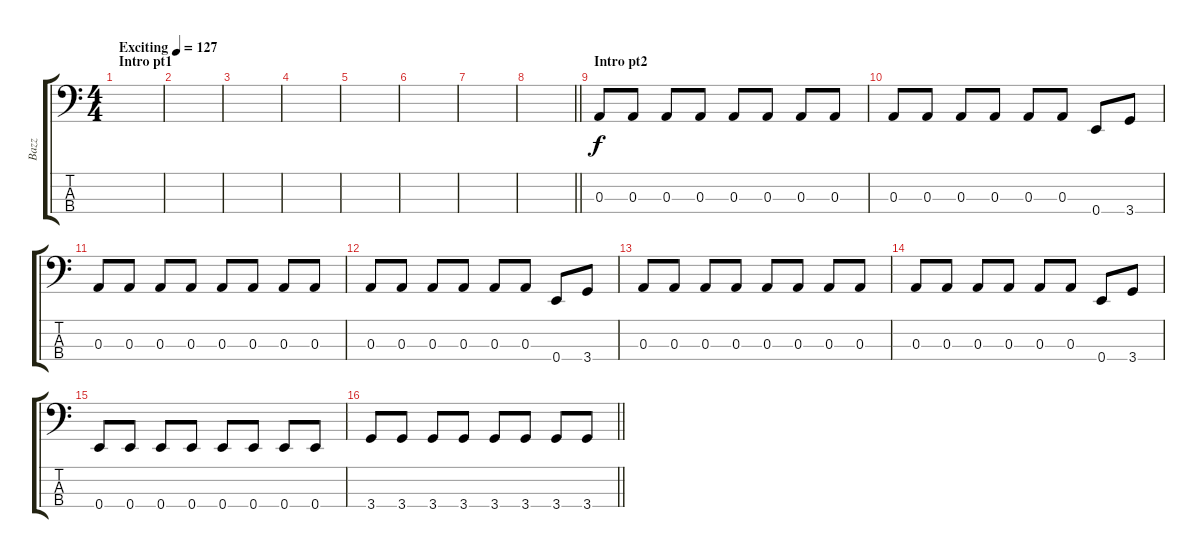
\track ("Bazz" "Bazz") {instrument electricbasspick}
\staff {score tabs}
\tuning (G2 D2 A1 E1) {hide}
\ts (4 4)
\section ("" "Intro pt1")
\tempo (127 "Exciting")
\clef f4
\ks c
|
|
|
|
|
|
|
\barLineRight lightlight
|
\section ("" "Intro pt2")
0.3.8 0.3.8 0.3.8 0.3.8 0.3.8 0.3.8 0.3.8 0.3.8 |
0.3.8 0.3.8 0.3.8 0.3.8 0.3.8 0.3.8 0.4.8 3.4.8 |
0.3.8 0.3.8 0.3.8 0.3.8 0.3.8 0.3.8 0.3.8 0.3.8 |
0.3.8 0.3.8 0.3.8 0.3.8 0.3.8 0.3.8 0.4.8 3.4.8 |
0.3.8 0.3.8 0.3.8 0.3.8 0.3.8 0.3.8 0.3.8 0.3.8 |
0.3.8 0.3.8 0.3.8 0.3.8 0.3.8 0.3.8 0.4.8 3.4.8 |
0.4.8 0.4.8 0.4.8 0.4.8 0.4.8 0.4.8 0.4.8 0.4.8 |
\barLineRight lightlight
3.4.8 3.4.8 3.4.8 3.4.8 3.4.8 3.4.8 3.4.8 3.4.8
